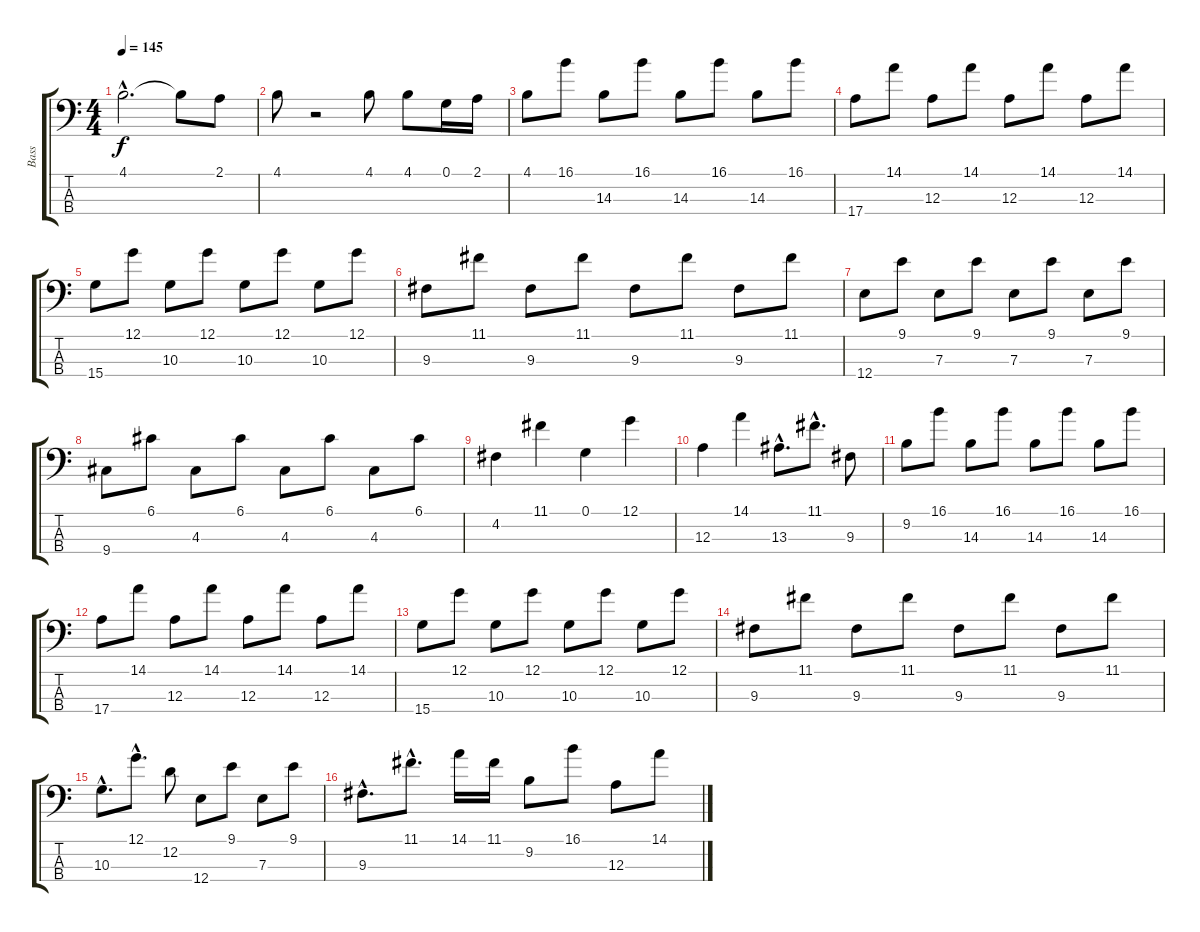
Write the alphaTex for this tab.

\track ("Bass" "Bass") {instrument electricbassfinger}
\staff {score tabs}
\tuning (G2 D2 A1 E1) {hide}
\ts (4 4)
\tempo 145
\clef f4
\ks c
4.1{hac}.2{d dy f instrument electricbassfinger} 4.1{t}.8 2.1.8 |
4.1.8 r.2 4.1.8 4.1.8 0.1.16 2.1.16 |
4.1.8 16.1.8 14.3.8 16.1.8 14.3.8 16.1.8 14.3.8 16.1.8 |
17.4.8 14.1.8 12.3.8 14.1.8 12.3.8 14.1.8 12.3.8 14.1.8 |
15.4.8 12.1.8 10.3.8 12.1.8 10.3.8 12.1.8 10.3.8 12.1.8 |
9.3.8 11.1.8 9.3.8 11.1.8 9.3.8 11.1.8 9.3.8 11.1.8 |
12.4.8 9.1.8 7.3.8 9.1.8 7.3.8 9.1.8 7.3.8 9.1.8 |
9.4.8 6.1.8 4.3.8 6.1.8 4.3.8 6.1.8 4.3.8 6.1.8 |
4.2.4 11.1.4 0.1.4 12.1.4 |
12.3.4 14.1.4 13.3{hac}.8{d} 11.1{hac}.8{d} 9.3.8 |
9.2.8 16.1.8 14.3.8 16.1.8 14.3.8 16.1.8 14.3.8 16.1.8 |
17.4.8 14.1.8 12.3.8 14.1.8 12.3.8 14.1.8 12.3.8 14.1.8 |
15.4.8 12.1.8 10.3.8 12.1.8 10.3.8 12.1.8 10.3.8 12.1.8 |
9.3.8 11.1.8 9.3.8 11.1.8 9.3.8 11.1.8 9.3.8 11.1.8 |
10.3{hac}.8{d} 12.1{hac}.8{d} 12.2.8 12.4.8 9.1.8 7.3.8 9.1.8 |
9.3{hac}.8{d} 11.1{hac}.8{d} 14.1.16 11.1.16 9.2.8 16.1.8 12.3.8 14.1.8
